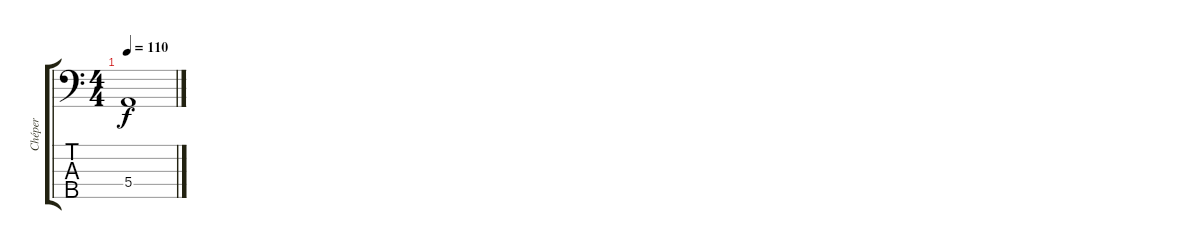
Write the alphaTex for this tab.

\track ("Chéper" "Chéper") {instrument electricbassfinger}
\staff {score tabs}
\tuning (G2 D2 A1 E1 B0) {hide}
\ts (4 4)
\tempo 110
\clef f4
\ks c
5.4.1{dy f}
